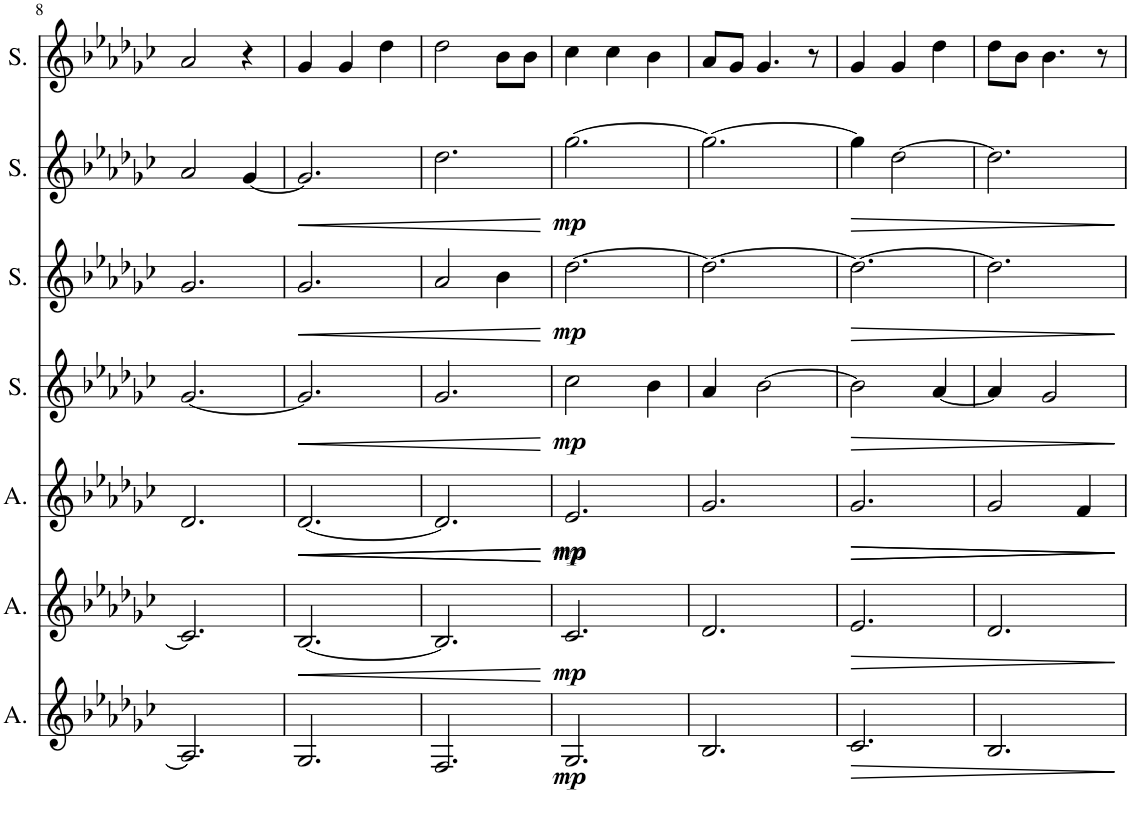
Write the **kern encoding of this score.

**kern	**dynam	**kern	**dynam	**kern	**dynam	**kern	**dynam	**kern	**dynam	**kern	**dynam	**kern
*part7	*part7	*part6	*part6	*part5	*part5	*part4	*part4	*part3	*part3	*part2	*part2	*part1
*staff7	*staff7	*staff6	*staff6	*staff5	*staff5	*staff4	*staff4	*staff3	*staff3	*staff2	*staff2	*staff1
*I"A3	*	*I"A2	*	*I"A1	*	*I"S3	*	*I"S2	*	*I"S1	*	*I"Solo
*I'A.	*	*I'A.	*	*I'A.	*	*I'S.	*	*I'S.	*	*I'S.	*	*I'S.
!!LO:PB:g=z
*clefG2	*	*clefG2	*	*clefG2	*	*clefG2	*	*clefG2	*	*clefG2	*	*clefG2
*k[b-e-a-d-g-c-]	*	*k[b-e-a-d-g-c-]	*	*k[b-e-a-d-g-c-]	*	*k[b-e-a-d-g-c-]	*	*k[b-e-a-d-g-c-]	*	*k[b-e-a-d-g-c-]	*	*k[b-e-a-d-g-c-]
*M3/4	*	*M3/4	*	*M3/4	*	*M3/4	*	*M3/4	*	*M3/4	*	*M3/4
=8	=8	=8	=8	=8	=8	=8	=8	=8	=8	=8	=8	=8
2.A-/]	.	2.c-/]	.	2.d-/	.	[2.g-/	.	2.g-/	.	2a-/	.	2a-/
.	.	.	.	.	.	.	.	.	.	[4g-/	.	4r
=9	=9	=9	=9	=9	=9	=9	=9	=9	=9	=9	=9	=9
!	!	!	!LO:HP:b	!	!LO:HP:b	!	!LO:HP:b	!	!LO:HP:b	!	!LO:HP:b	!
2.G-/	.	[2.B-/	<	[2.d-/	<	2.g-/]	<	2.g-/	<	2.g-/]	<	4g-/
.	.	.	.	.	.	.	.	.	.	.	.	4g-/
.	.	.	.	.	.	.	.	.	.	.	.	4dd-\
=10	=10	=10	=10	=10	=10	=10	=10	=10	=10	=10	=10	=10
!	!	!	!	!	!LO:HP:b	!	!	!	!	!	!	!
2.F/	.	2.B-/]	.	2.d-/]	<	2.g-/	.	2a-/	.	2.dd-\	.	2dd-\
.	.	.	.	.	.	.	.	4b-\	.	.	.	8b-\L
.	.	.	.	.	.	.	.	.	.	.	.	8b-\J
.	.	.	[	.	[ [	.	[	.	[	.	[	.
=11	=11	=11	=11	=11	=11	=11	=11	=11	=11	=11	=11	=11
!	!LO:DY:b	!	!LO:DY:b	!	!LO:DY:b	!	!	!	!	!	!	!
!	!	!	!	!	!LO:DY:n=1:b	!	!LO:DY:b	!	!LO:DY:b	!	!LO:DY:b	!
2.G-/	mp	2.c-/	mp	2.e-/	mp mp	2cc-\	mp	[2.dd-\	mp	[2.gg-\	mp	4cc-\
.	.	.	.	.	.	.	.	.	.	.	.	4cc-\
.	.	.	.	.	.	4b-\	.	.	.	.	.	4b-\
=12	=12	=12	=12	=12	=12	=12	=12	=12	=12	=12	=12	=12
2.B-/	.	2.d-/	.	2.g-/	.	4a-/	.	2.dd-\_	.	2.gg-\_	.	8a-/L
.	.	.	.	.	.	.	.	.	.	.	.	8g-/J
.	.	.	.	.	.	[2b-\	.	.	.	.	.	4.g-/
.	.	.	.	.	.	.	.	.	.	.	.	8r
=13	=13	=13	=13	=13	=13	=13	=13	=13	=13	=13	=13	=13
!	!LO:HP:b	!	!LO:HP:b	!	!LO:HP:b	!	!LO:HP:b	!	!LO:HP:b	!	!LO:HP:b	!
2.c-/	>	2.e-/	>	2.g-/	>	2b-\]	>	2.dd-\_	>	4gg-\]	>	4g-/
.	.	.	.	.	.	.	.	.	.	[2dd-\	.	4g-/
.	.	.	.	.	.	[4a-/	.	.	.	.	.	4dd-\
=14	=14	=14	=14	=14	=14	=14	=14	=14	=14	=14	=14	=14
!	!	!	!	!	!LO:HP:b	!	!	!	!	!	!	!
2.B-/	.	2.d-/	.	2g-/	>	4a-/]	.	2.dd-\]	.	2.dd-\]	.	8dd-\L
.	.	.	.	.	.	.	.	.	.	.	.	8b-\J
.	.	.	.	.	.	2g-/	.	.	.	.	.	4.b-\
.	.	.	.	4f/	.	.	.	.	.	.	.	.
.	.	.	.	.	.	.	.	.	.	.	.	8r
.	]	.	]	.	] ]	.	]	.	]	.	]	.
=	=	=	=	=	=	=	=	=	=	=	=	=
*-	*-	*-	*-	*-	*-	*-	*-	*-	*-	*-	*-	*-
